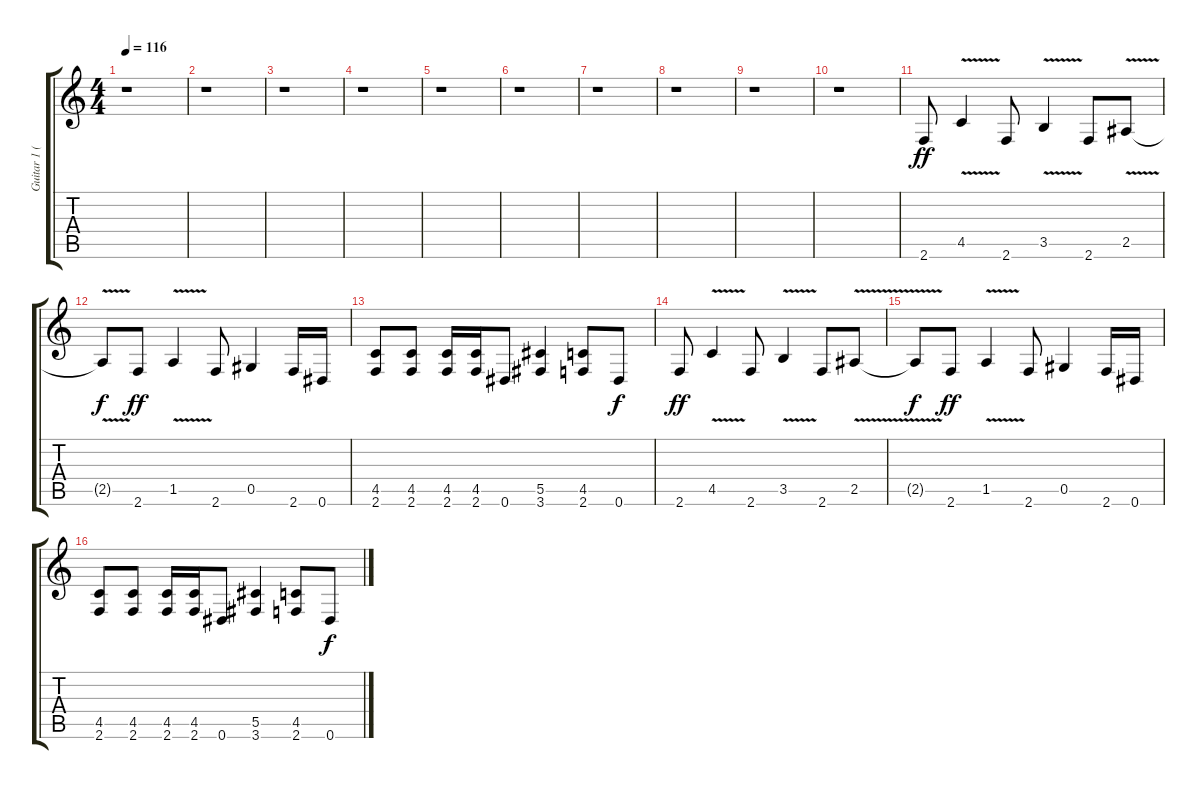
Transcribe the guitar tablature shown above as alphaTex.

\track ("Guitar 1 (Distortion Hetfield)" "Guitar 1 (") {instrument distortionguitar}
\staff {score tabs}
\tuning (Eb4 Bb3 Gb3 Db3 Ab2 Eb2) {hide}
\ts (4 4)
\tempo 116
\clef g2
\ks c
r.1{dy f} |
r.1 |
r.1 |
r.1 |
r.1 |
r.1 |
r.1 |
r.1 |
r.1 |
r.1 |
2.6.8{dy ff volume 16} 4.5{v}.4 2.6.8 3.5{v}.4 2.6.8 2.5{v}.8 |
2.5{t}.8{dy f} 2.6.8{dy ff} 1.5{v}.4 2.6.8 0.5.4 2.6.16 0.6.16 |
(4.5 2.6).8 (4.5 2.6).8 (4.5 2.6).16 (4.5 2.6).16 0.6.8 (5.5 3.6).4 (4.5 2.6).8 0.6.8{dy f} |
2.6.8{dy ff} 4.5{v}.4 2.6.8 3.5{v}.4 2.6.8 2.5{v}.8 |
2.5{t}.8{dy f} 2.6.8{dy ff} 1.5{v}.4 2.6.8 0.5.4 2.6.16 0.6.16 |
(4.5 2.6).8 (4.5 2.6).8 (4.5 2.6).16 (4.5 2.6).16 0.6.8 (5.5 3.6).4 (4.5 2.6).8 0.6.8{dy f}
